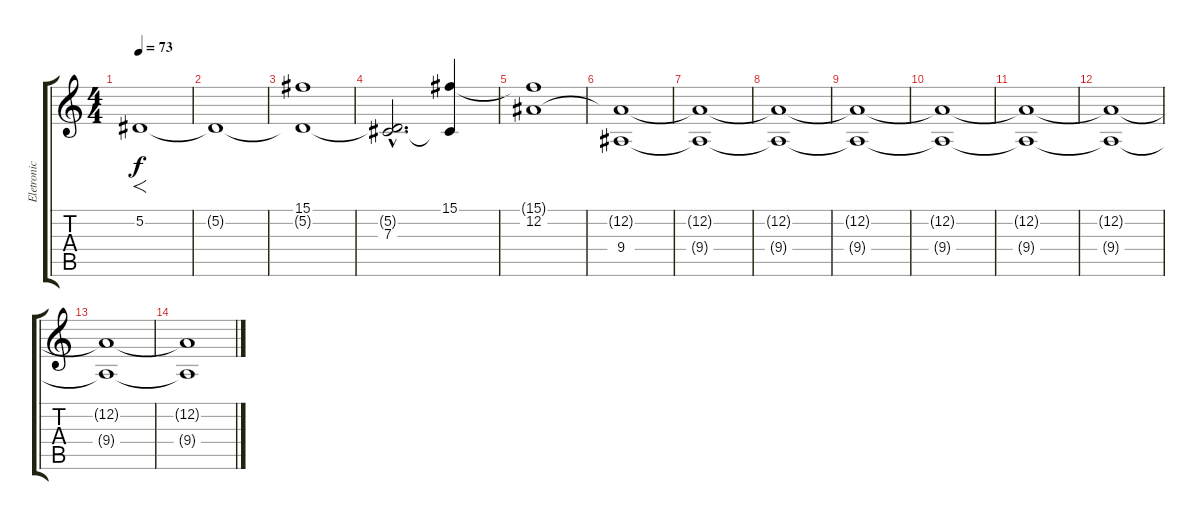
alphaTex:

\track ("Eletronic sounds and strings" "Eletronic ") {instrument stringensemble2}
\staff {score tabs}
\tuning (Eb4 Bb3 Gb3 Db3 Ab2 Eb2) {hide}
\ts (4 4)
\tempo 73
\clef g2
\ks c
5.2.1{f dy f instrument stringensemble2} |
5.2{t}.1{volume 6} |
(15.1 5.2{t}).1{volume 11} |
(5.2{hac t} 7.3{hac}).2{d volume 9} (15.1 7.3{t}).4 |
(15.1{t} 12.2).1 |
(12.2{t} 9.4).1{volume 7} |
(12.2{t} 9.4{t}).1 |
(12.2{t} 9.4{t}).1 |
(12.2{t} 9.4{t}).1 |
(12.2{t} 9.4{t}).1 |
(12.2{t} 9.4{t}).1 |
(12.2{t} 9.4{t}).1 |
(12.2{t} 9.4{t}).1{volume 0} |
(12.2{t} 9.4{t}).1
